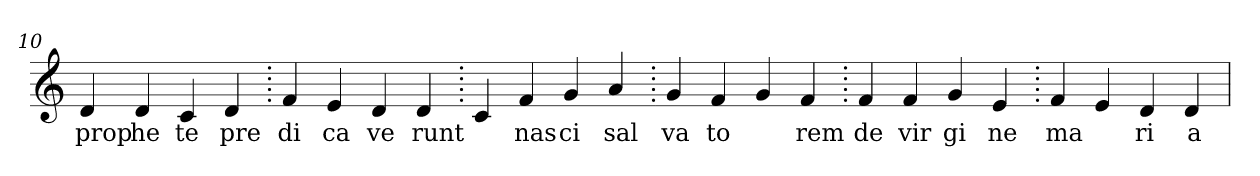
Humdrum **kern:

**kern	**text
*part1	*part1
*staff1	*staff1
*clefG2	*
=10.	=10.
4d	prop
4d	he
4c	te
4d	pre
=20.	=20.
4f	di
4e	ca
4d	ve
4d	runt
=30.	=30.
4c	.
4f	nas
4g	ci
4a	sal
=40.	=40.
4g	va
4f	to
4g	.
4f	rem
=50.	=50.
4f	de
4f	vir
4g	gi
4e	ne
=60.	=60.
4f	ma
4e	.
4d	ri
4d	a
=	=
*-	*-
